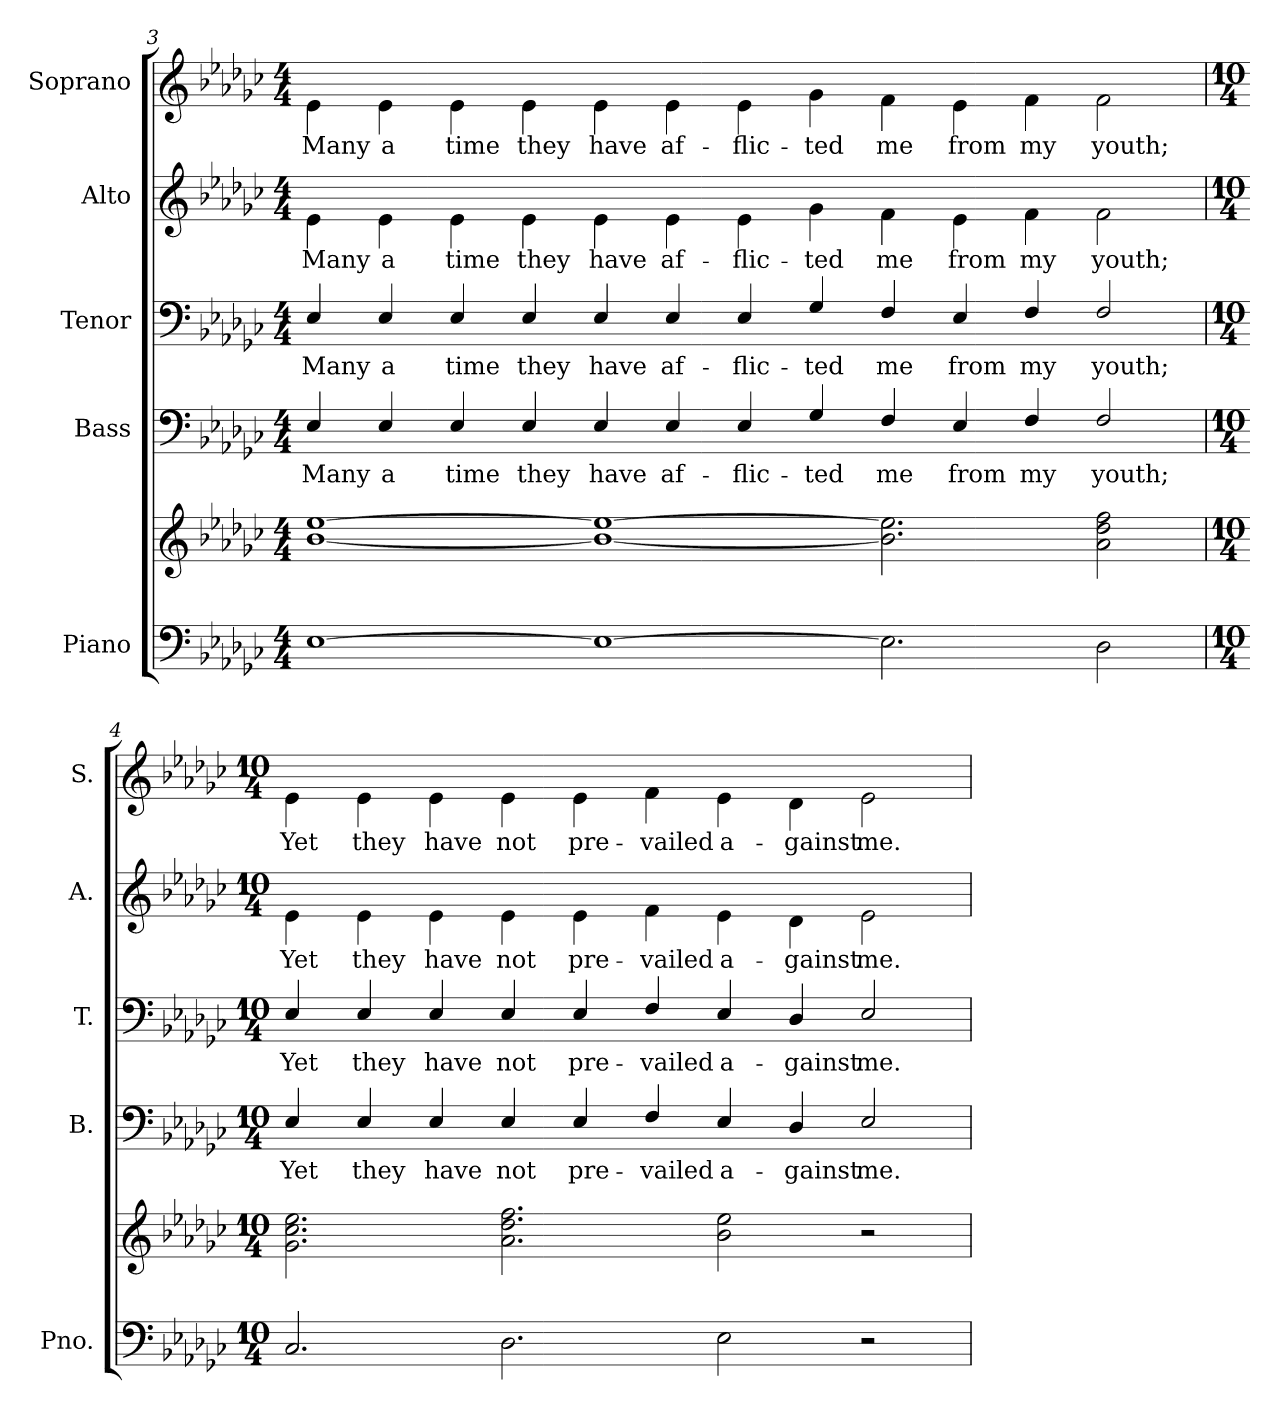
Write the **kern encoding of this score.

**kern	**kern	**kern	**text	**kern	**text	**kern	**text	**kern	**text
*part5	*part5	*part4	*part4	*part3	*part3	*part2	*part2	*part1	*part1
*staff6	*staff5	*staff4	*staff4	*staff3	*staff3	*staff2	*staff2	*staff1	*staff1
*I"Piano	*	*I"Bass	*	*I"Tenor	*	*I"Alto	*	*I"Soprano	*
*I'Pno.	*	*I'B.	*	*I'T.	*	*I'A.	*	*I'S.	*
!!LO:PB:g=z
*clefF4	*clefG2	*clefF4	*	*clefF4	*	*clefG2	*	*clefG2	*
*k[b-e-a-d-g-c-]	*k[b-e-a-d-g-c-]	*k[b-e-a-d-g-c-]	*	*k[b-e-a-d-g-c-]	*	*k[b-e-a-d-g-c-]	*	*k[b-e-a-d-g-c-]	*
*G-:	*G-:	*G-:	*	*G-:	*	*G-:	*	*G-:	*
*M4/4	*M4/4	*M4/4	*	*M4/4	*	*M4/4	*	*M4/4	*
=3	=3	=3	=3	=3	=3	=3	=3	=3	=3
!	!	!	!LO:LY:b:color=#000000	!	!	!	!	!	!
!	!	!	!	!	!LO:LY:b:color=#000000	!	!	!	!
!	!	!	!	!	!	!	!LO:LY:b:color=#000000	!	!
!	!	!	!	!	!	!	!	!	!LO:LY:b:color=#000000
[>1E-i	[<1b-i [>1ee-i	4E-i/	Many	4E-i/	Many	4e-i\	Many	4e-i\	Many
!	!	!	!LO:LY:b:color=#000000	!	!	!	!	!	!
!	!	!	!	!	!LO:LY:b:color=#000000	!	!	!	!
!	!	!	!	!	!	!	!LO:LY:b:color=#000000	!	!
!	!	!	!	!	!	!	!	!	!LO:LY:b:color=#000000
.	.	4E-i/	a	4E-i/	a	4e-i\	a	4e-i\	a
!	!	!	!LO:LY:b:color=#000000	!	!	!	!	!	!
!	!	!	!	!	!LO:LY:b:color=#000000	!	!	!	!
!	!	!	!	!	!	!	!LO:LY:b:color=#000000	!	!
!	!	!	!	!	!	!	!	!	!LO:LY:b:color=#000000
.	.	4E-i/	time	4E-i/	time	4e-i\	time	4e-i\	time
!	!	!	!LO:LY:b:color=#000000	!	!	!	!	!	!
!	!	!	!	!	!LO:LY:b:color=#000000	!	!	!	!
!	!	!	!	!	!	!	!LO:LY:b:color=#000000	!	!
!	!	!	!	!	!	!	!	!	!LO:LY:b:color=#000000
.	.	4E-i/	they	4E-i/	they	4e-i\	they	4e-i\	they
!	!	!	!LO:LY:b:color=#000000	!	!	!	!	!	!
!	!	!	!	!	!LO:LY:b:color=#000000	!	!	!	!
!	!	!	!	!	!	!	!LO:LY:b:color=#000000	!	!
!	!	!	!	!	!	!	!	!	!LO:LY:b:color=#000000
1E-i_>	1b-i_< 1ee-i_>	4E-i/	have	4E-i/	have	4e-i\	have	4e-i\	have
!	!	!	!LO:LY:b:color=#000000	!	!	!	!	!	!
!	!	!	!	!	!LO:LY:b:color=#000000	!	!	!	!
!	!	!	!	!	!	!	!LO:LY:b:color=#000000	!	!
!	!	!	!	!	!	!	!	!	!LO:LY:b:color=#000000
.	.	4E-i/	af-	4E-i/	af-	4e-i\	af-	4e-i\	af-
!	!	!	!LO:LY:b:color=#000000	!	!	!	!	!	!
!	!	!	!	!	!LO:LY:b:color=#000000	!	!	!	!
!	!	!	!	!	!	!	!LO:LY:b:color=#000000	!	!
!	!	!	!	!	!	!	!	!	!LO:LY:b:color=#000000
.	.	4E-i/	-flic-	4E-i/	-flic-	4e-i\	-flic-	4e-i\	-flic-
!	!	!	!LO:LY:b:color=#000000	!	!	!	!	!	!
!	!	!	!	!	!LO:LY:b:color=#000000	!	!	!	!
!	!	!	!	!	!	!	!LO:LY:b:color=#000000	!	!
!	!	!	!	!	!	!	!	!	!LO:LY:b:color=#000000
.	.	4G-i/	-ted	4G-i/	-ted	4g-i\	-ted	4g-i\	-ted
!	!	!	!LO:LY:b:color=#000000	!	!	!	!	!	!
!	!	!	!	!	!LO:LY:b:color=#000000	!	!	!	!
!	!	!	!	!	!	!	!LO:LY:b:color=#000000	!	!
!	!	!	!	!	!	!	!	!	!LO:LY:b:color=#000000
2.E-i\]	2.b-i\] 2.ee-i]	4Fi/	me	4Fi/	me	4fi\	me	4fi\	me
!	!	!	!LO:LY:b:color=#000000	!	!	!	!	!	!
!	!	!	!	!	!LO:LY:b:color=#000000	!	!	!	!
!	!	!	!	!	!	!	!LO:LY:b:color=#000000	!	!
!	!	!	!	!	!	!	!	!	!LO:LY:b:color=#000000
.	.	4E-i/	from	4E-i/	from	4e-i\	from	4e-i\	from
!	!	!	!LO:LY:b:color=#000000	!	!	!	!	!	!
!	!	!	!	!	!LO:LY:b:color=#000000	!	!	!	!
!	!	!	!	!	!	!	!LO:LY:b:color=#000000	!	!
!	!	!	!	!	!	!	!	!	!LO:LY:b:color=#000000
.	.	4Fi/	my	4Fi/	my	4fi\	my	4fi\	my
!	!	!	!LO:LY:b:color=#000000	!	!	!	!	!	!
!	!	!	!	!	!LO:LY:b:color=#000000	!	!	!	!
!	!	!	!	!	!	!	!LO:LY:b:color=#000000	!	!
!	!	!	!	!	!	!	!	!	!LO:LY:b:color=#000000
2D-i\	2a-i\ 2dd-i 2ffi	2Fi/	youth;	2Fi/	youth;	2fi\	youth;	2fi\	youth;
!!LO:PB:g=z
=4	=4	=4	=4	=4	=4	=4	=4	=4	=4
*M10/4	*M10/4	*M10/4	*	*M10/4	*	*M10/4	*	*M10/4	*
!	!	!	!LO:LY:b:color=#000000	!	!	!	!	!	!
!	!	!	!	!	!LO:LY:b:color=#000000	!	!	!	!
!	!	!	!	!	!	!	!LO:LY:b:color=#000000	!	!
!	!	!	!	!	!	!	!	!	!LO:LY:b:color=#000000
2.C-i/	2.g-i\ 2.cc-i 2.ee-i	4E-i/	Yet	4E-i/	Yet	4e-i\	Yet	4e-i\	Yet
!	!	!	!LO:LY:b:color=#000000	!	!	!	!	!	!
!	!	!	!	!	!LO:LY:b:color=#000000	!	!	!	!
!	!	!	!	!	!	!	!LO:LY:b:color=#000000	!	!
!	!	!	!	!	!	!	!	!	!LO:LY:b:color=#000000
.	.	4E-i/	they	4E-i/	they	4e-i\	they	4e-i\	they
!	!	!	!LO:LY:b:color=#000000	!	!	!	!	!	!
!	!	!	!	!	!LO:LY:b:color=#000000	!	!	!	!
!	!	!	!	!	!	!	!LO:LY:b:color=#000000	!	!
!	!	!	!	!	!	!	!	!	!LO:LY:b:color=#000000
.	.	4E-i/	have	4E-i/	have	4e-i\	have	4e-i\	have
!	!	!	!LO:LY:b:color=#000000	!	!	!	!	!	!
!	!	!	!	!	!LO:LY:b:color=#000000	!	!	!	!
!	!	!	!	!	!	!	!LO:LY:b:color=#000000	!	!
!	!	!	!	!	!	!	!	!	!LO:LY:b:color=#000000
2.D-i\	2.a-i\ 2.dd-i 2.ffi	4E-i/	not	4E-i/	not	4e-i\	not	4e-i\	not
!	!	!	!LO:LY:b:color=#000000	!	!	!	!	!	!
!	!	!	!	!	!LO:LY:b:color=#000000	!	!	!	!
!	!	!	!	!	!	!	!LO:LY:b:color=#000000	!	!
!	!	!	!	!	!	!	!	!	!LO:LY:b:color=#000000
.	.	4E-i/	pre-	4E-i/	pre-	4e-i\	pre-	4e-i\	pre-
!	!	!	!LO:LY:b:color=#000000	!	!	!	!	!	!
!	!	!	!	!	!LO:LY:b:color=#000000	!	!	!	!
!	!	!	!	!	!	!	!LO:LY:b:color=#000000	!	!
!	!	!	!	!	!	!	!	!	!LO:LY:b:color=#000000
.	.	4Fi/	-vailed	4Fi/	-vailed	4fi\	-vailed	4fi\	-vailed
!	!	!	!LO:LY:b:color=#000000	!	!	!	!	!	!
!	!	!	!	!	!LO:LY:b:color=#000000	!	!	!	!
!	!	!	!	!	!	!	!LO:LY:b:color=#000000	!	!
!	!	!	!	!	!	!	!	!	!LO:LY:b:color=#000000
2E-i\	2b-i\ 2ee-i	4E-i/	a-	4E-i/	a-	4e-i\	a-	4e-i\	a-
!	!	!	!LO:LY:b:color=#000000	!	!	!	!	!	!
!	!	!	!	!	!LO:LY:b:color=#000000	!	!	!	!
!	!	!	!	!	!	!	!LO:LY:b:color=#000000	!	!
!	!	!	!	!	!	!	!	!	!LO:LY:b:color=#000000
.	.	4D-i/	-gainst	4D-i/	-gainst	4d-i\	-gainst	4d-i\	-gainst
!	!	!	!LO:LY:b:color=#000000	!	!	!	!	!	!
!	!	!	!	!	!LO:LY:b:color=#000000	!	!	!	!
!	!	!	!	!	!	!	!LO:LY:b:color=#000000	!	!
!	!	!	!	!	!	!	!	!	!LO:LY:b:color=#000000
2r	2r	2E-i/	me.	2E-i/	me.	2e-i\	me.	2e-i\	me.
=	=	=	=	=	=	=	=	=	=
*-	*-	*-	*-	*-	*-	*-	*-	*-	*-
